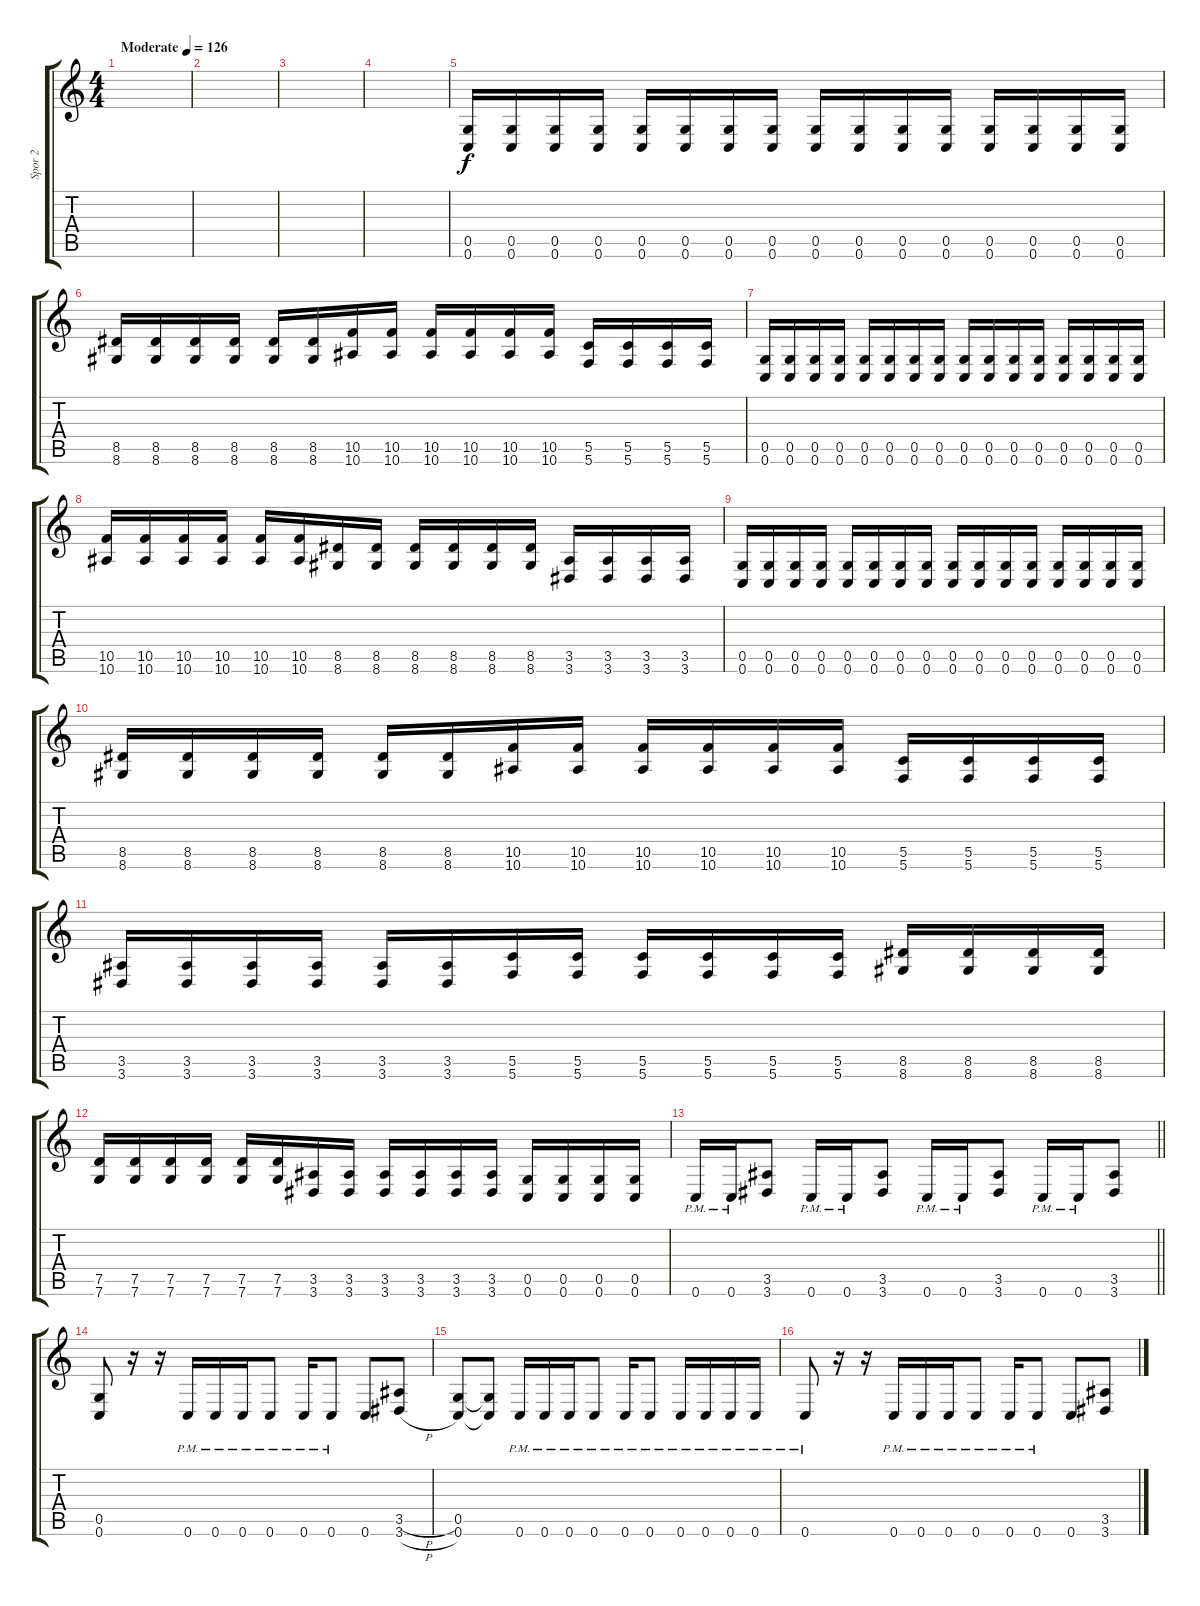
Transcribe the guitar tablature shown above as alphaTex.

\track ("Spor 2" "Spor 2") {instrument distortionguitar}
\staff {score tabs}
\tuning (D4 A3 F3 C3 G2 C2) {hide}
\ts (4 4)
\tempo (126 "Moderate")
\clef g2
\ks c
|
|
|
|
(0.5 0.6).16 (0.5 0.6).16 (0.5 0.6).16 (0.5 0.6).16 (0.5 0.6).16 (0.5 0.6).16 (0.5 0.6).16 (0.5 0.6).16 (0.5 0.6).16 (0.5 0.6).16 (0.5 0.6).16 (0.5 0.6).16 (0.5 0.6).16 (0.5 0.6).16 (0.5 0.6).16 (0.5 0.6).16 |
(8.5 8.6).16 (8.5 8.6).16 (8.5 8.6).16 (8.5 8.6).16 (8.5 8.6).16 (8.5 8.6).16 (10.5 10.6).16 (10.5 10.6).16 (10.5 10.6).16 (10.5 10.6).16 (10.5 10.6).16 (10.5 10.6).16 (5.5 5.6).16 (5.5 5.6).16 (5.5 5.6).16 (5.5 5.6).16 |
(0.5 0.6).16 (0.5 0.6).16 (0.5 0.6).16 (0.5 0.6).16 (0.5 0.6).16 (0.5 0.6).16 (0.5 0.6).16 (0.5 0.6).16 (0.5 0.6).16 (0.5 0.6).16 (0.5 0.6).16 (0.5 0.6).16 (0.5 0.6).16 (0.5 0.6).16 (0.5 0.6).16 (0.5 0.6).16 |
(10.5 10.6).16 (10.5 10.6).16 (10.5 10.6).16 (10.5 10.6).16 (10.5 10.6).16 (10.5 10.6).16 (8.5 8.6).16 (8.5 8.6).16 (8.5 8.6).16 (8.5 8.6).16 (8.5 8.6).16 (8.5 8.6).16 (3.5 3.6).16 (3.5 3.6).16 (3.5 3.6).16 (3.5 3.6).16 |
(0.5 0.6).16 (0.5 0.6).16 (0.5 0.6).16 (0.5 0.6).16 (0.5 0.6).16 (0.5 0.6).16 (0.5 0.6).16 (0.5 0.6).16 (0.5 0.6).16 (0.5 0.6).16 (0.5 0.6).16 (0.5 0.6).16 (0.5 0.6).16 (0.5 0.6).16 (0.5 0.6).16 (0.5 0.6).16 |
(8.5 8.6).16 (8.5 8.6).16 (8.5 8.6).16 (8.5 8.6).16 (8.5 8.6).16 (8.5 8.6).16 (10.5 10.6).16 (10.5 10.6).16 (10.5 10.6).16 (10.5 10.6).16 (10.5 10.6).16 (10.5 10.6).16 (5.5 5.6).16 (5.5 5.6).16 (5.5 5.6).16 (5.5 5.6).16 |
(3.5 3.6).16 (3.5 3.6).16 (3.5 3.6).16 (3.5 3.6).16 (3.5 3.6).16 (3.5 3.6).16 (5.5 5.6).16 (5.5 5.6).16 (5.5 5.6).16 (5.5 5.6).16 (5.5 5.6).16 (5.5 5.6).16 (8.5 8.6).16 (8.5 8.6).16 (8.5 8.6).16 (8.5 8.6).16 |
(7.5 7.6).16 (7.5 7.6).16 (7.5 7.6).16 (7.5 7.6).16 (7.5 7.6).16 (7.5 7.6).16 (3.5 3.6).16 (3.5 3.6).16 (3.5 3.6).16 (3.5 3.6).16 (3.5 3.6).16 (3.5 3.6).16 (0.5 0.6).16 (0.5 0.6).16 (0.5 0.6).16 (0.5 0.6).16 |
\barLineRight lightlight
0.6{pm}.16 0.6{pm}.16 (3.5 3.6).8 0.6{pm}.16 0.6{pm}.16 (3.5 3.6).8 0.6{pm}.16 0.6{pm}.16 (3.5 3.6).8 0.6{pm}.16 0.6{pm}.16 (3.5 3.6).8 |
(0.5 0.6).8 r.16 r.16 0.6{pm}.16 0.6{pm}.16 0.6{pm}.16 0.6{pm}.8 0.6{pm}.16 0.6{pm}.8 0.6.8 (3.5{h} 3.6{h}).8 |
(0.5 0.6).8 (0.5{t} 0.6{t}).8 0.6{pm}.16 0.6{pm}.16 0.6{pm}.16 0.6{pm}.8 0.6{pm}.16 0.6{pm}.8 0.6{pm}.16 0.6{pm}.16 0.6{pm}.16 0.6{pm}.16 |
0.6{pm}.8 r.16 r.16 0.6{pm}.16 0.6{pm}.16 0.6{pm}.16 0.6{pm}.8 0.6{pm}.16 0.6{pm}.8 0.6.8 (3.5{h} 3.6{h}).8
